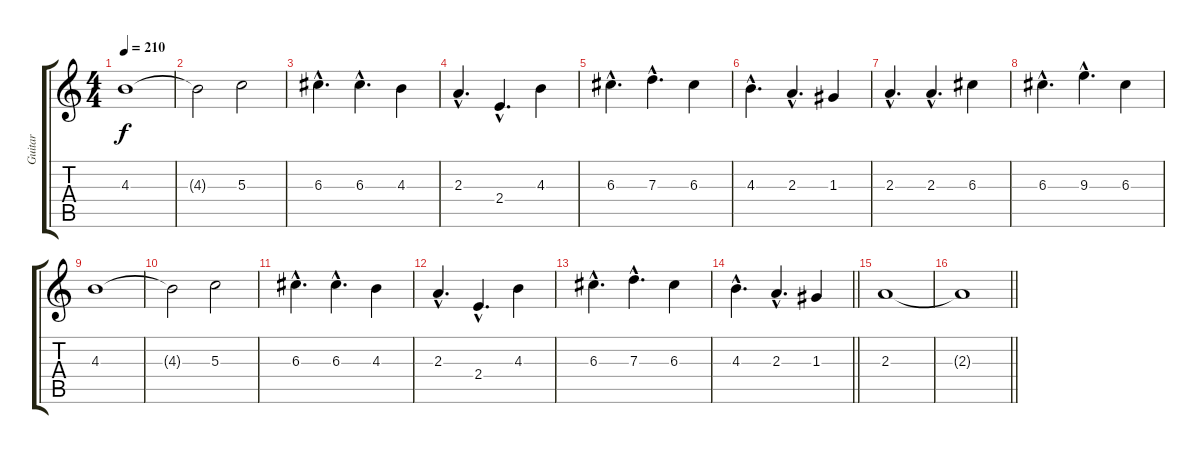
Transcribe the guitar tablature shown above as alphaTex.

\track ("Guitar" "Guitar") {instrument distortionguitar}
\staff {score tabs}
\tuning (E4 B3 G3 D3 A2 E2) {hide}
\ts (4 4)
\tempo 210
\clef g2
\ks c
4.3.1{dy f} |
4.3{t}.2 5.3.2 |
6.3{hac}.4{d} 6.3{hac}.4{d} 4.3.4 |
2.3{hac}.4{d} 2.4{hac}.4{d} 4.3.4 |
6.3{hac}.4{d} 7.3{hac}.4{d} 6.3.4 |
4.3{hac}.4{d} 2.3{hac}.4{d} 1.3.4 |
2.3{hac}.4{d} 2.3{hac}.4{d} 6.3.4 |
6.3{hac}.4{d} 9.3{hac}.4{d} 6.3.4 |
4.3.1 |
4.3{t}.2 5.3.2 |
6.3{hac}.4{d} 6.3{hac}.4{d} 4.3.4 |
2.3{hac}.4{d} 2.4{hac}.4{d} 4.3.4 |
6.3{hac}.4{d} 7.3{hac}.4{d} 6.3.4 |
\barLineRight lightlight
4.3{hac}.4{d} 2.3{hac}.4{d} 1.3.4 |
2.3.1 |
\barLineRight lightlight
2.3{t}.1
